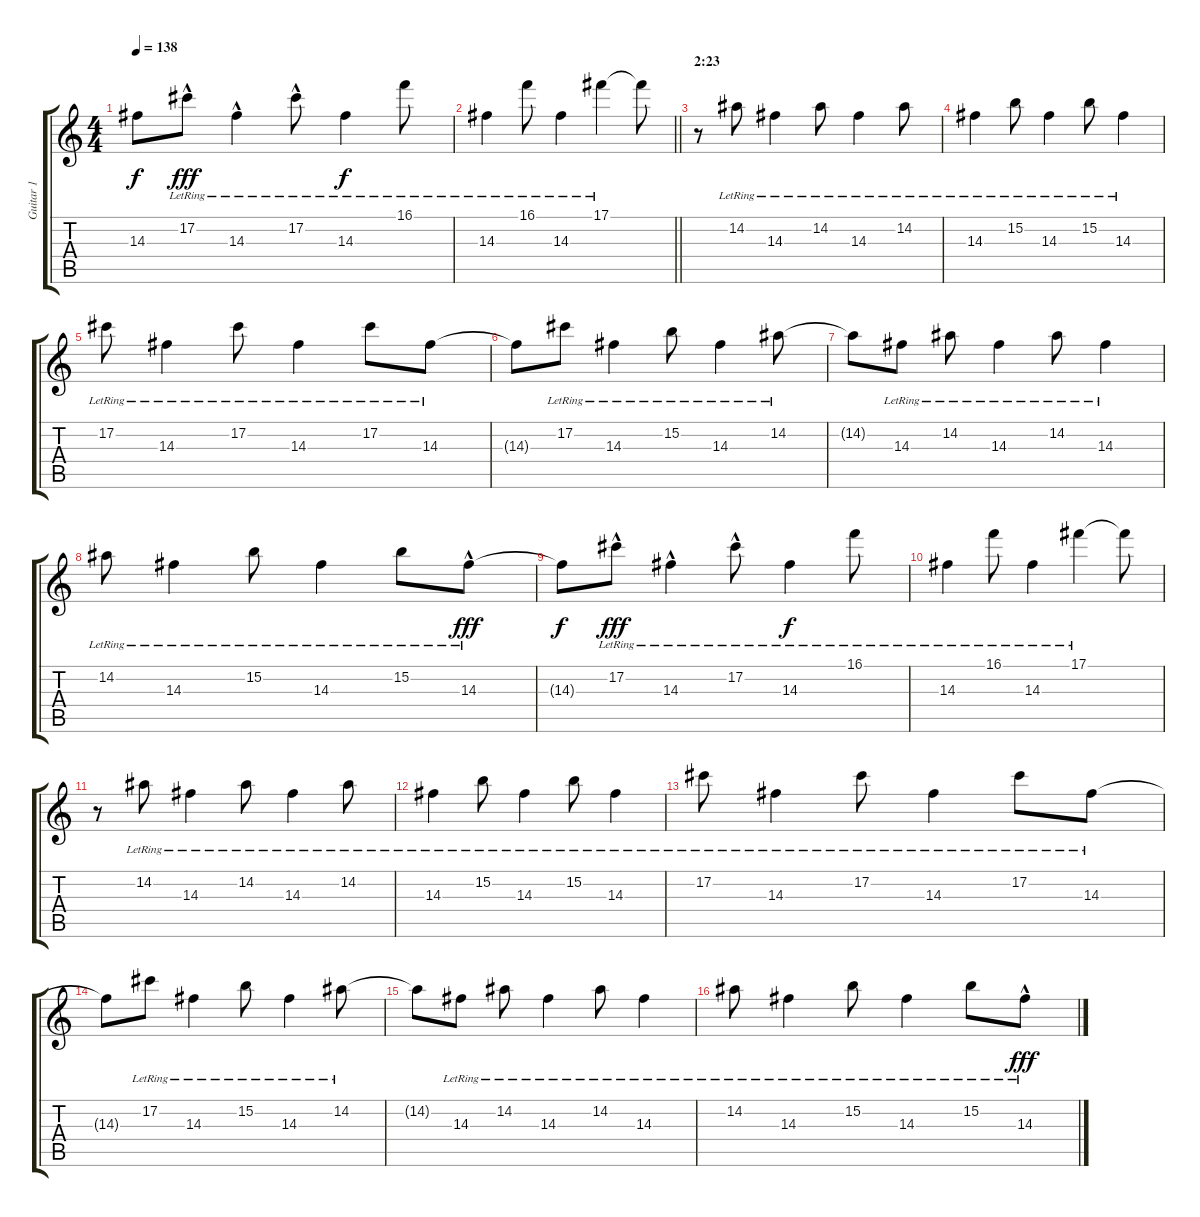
\track ("Guitar 1" "Guitar 1") {instrument electricguitarjazz}
\staff {score tabs}
\tuning (Db4 Ab3 E3 B2 Gb2 Db2) {hide}
\ts (4 4)
\tempo 138
\clef g2
\ks c
14.3{t}.8{dy f} 17.2{hac lr}.8{dy fff} 14.3{hac lr}.4 17.2{hac lr}.8 14.3{lr}.4{dy f} 16.1{lr}.8 |
\barLineRight lightlight
14.3{lr}.4 16.1{lr}.8 14.3{lr}.4 17.1{lr}.4 17.1{t}.8 |
\section ("" "2:23")
r.8{instrument electricguitarjazz} 14.2{lr}.8 14.3{lr}.4 14.2{lr}.8 14.3{lr}.4 14.2{lr}.8 |
14.3{lr}.4 15.2{lr}.8 14.3{lr}.4 15.2{lr}.8 14.3{lr}.4 |
17.2{lr}.8 14.3{lr}.4 17.2{lr}.8 14.3{lr}.4 17.2{lr}.8 14.3{lr}.8 |
14.3{t}.8 17.2{lr}.8 14.3{lr}.4 15.2{lr}.8 14.3{lr}.4 14.2{lr}.8 |
14.2{t}.8 14.3{lr}.8 14.2{lr}.8 14.3{lr}.4 14.2{lr}.8 14.3{lr}.4 |
14.2{lr}.8 14.3{lr}.4 15.2{lr}.8 14.3{lr}.4 15.2{lr}.8 14.3{hac lr}.8{dy fff} |
14.3{t}.8{dy f} 17.2{hac lr}.8{dy fff} 14.3{hac lr}.4 17.2{hac lr}.8 14.3{lr}.4{dy f} 16.1{lr}.8 |
14.3{lr}.4 16.1{lr}.8 14.3{lr}.4 17.1{lr}.4 17.1{t}.8 |
r.8{instrument electricguitarjazz} 14.2{lr}.8 14.3{lr}.4 14.2{lr}.8 14.3{lr}.4 14.2{lr}.8 |
14.3{lr}.4 15.2{lr}.8 14.3{lr}.4 15.2{lr}.8 14.3{lr}.4 |
17.2{lr}.8 14.3{lr}.4 17.2{lr}.8 14.3{lr}.4 17.2{lr}.8 14.3{lr}.8 |
14.3{t}.8 17.2{lr}.8 14.3{lr}.4 15.2{lr}.8 14.3{lr}.4 14.2{lr}.8 |
14.2{t}.8 14.3{lr}.8 14.2{lr}.8 14.3{lr}.4 14.2{lr}.8 14.3{lr}.4 |
14.2{lr}.8 14.3{lr}.4 15.2{lr}.8 14.3{lr}.4 15.2{lr}.8 14.3{hac lr}.8{dy fff}
